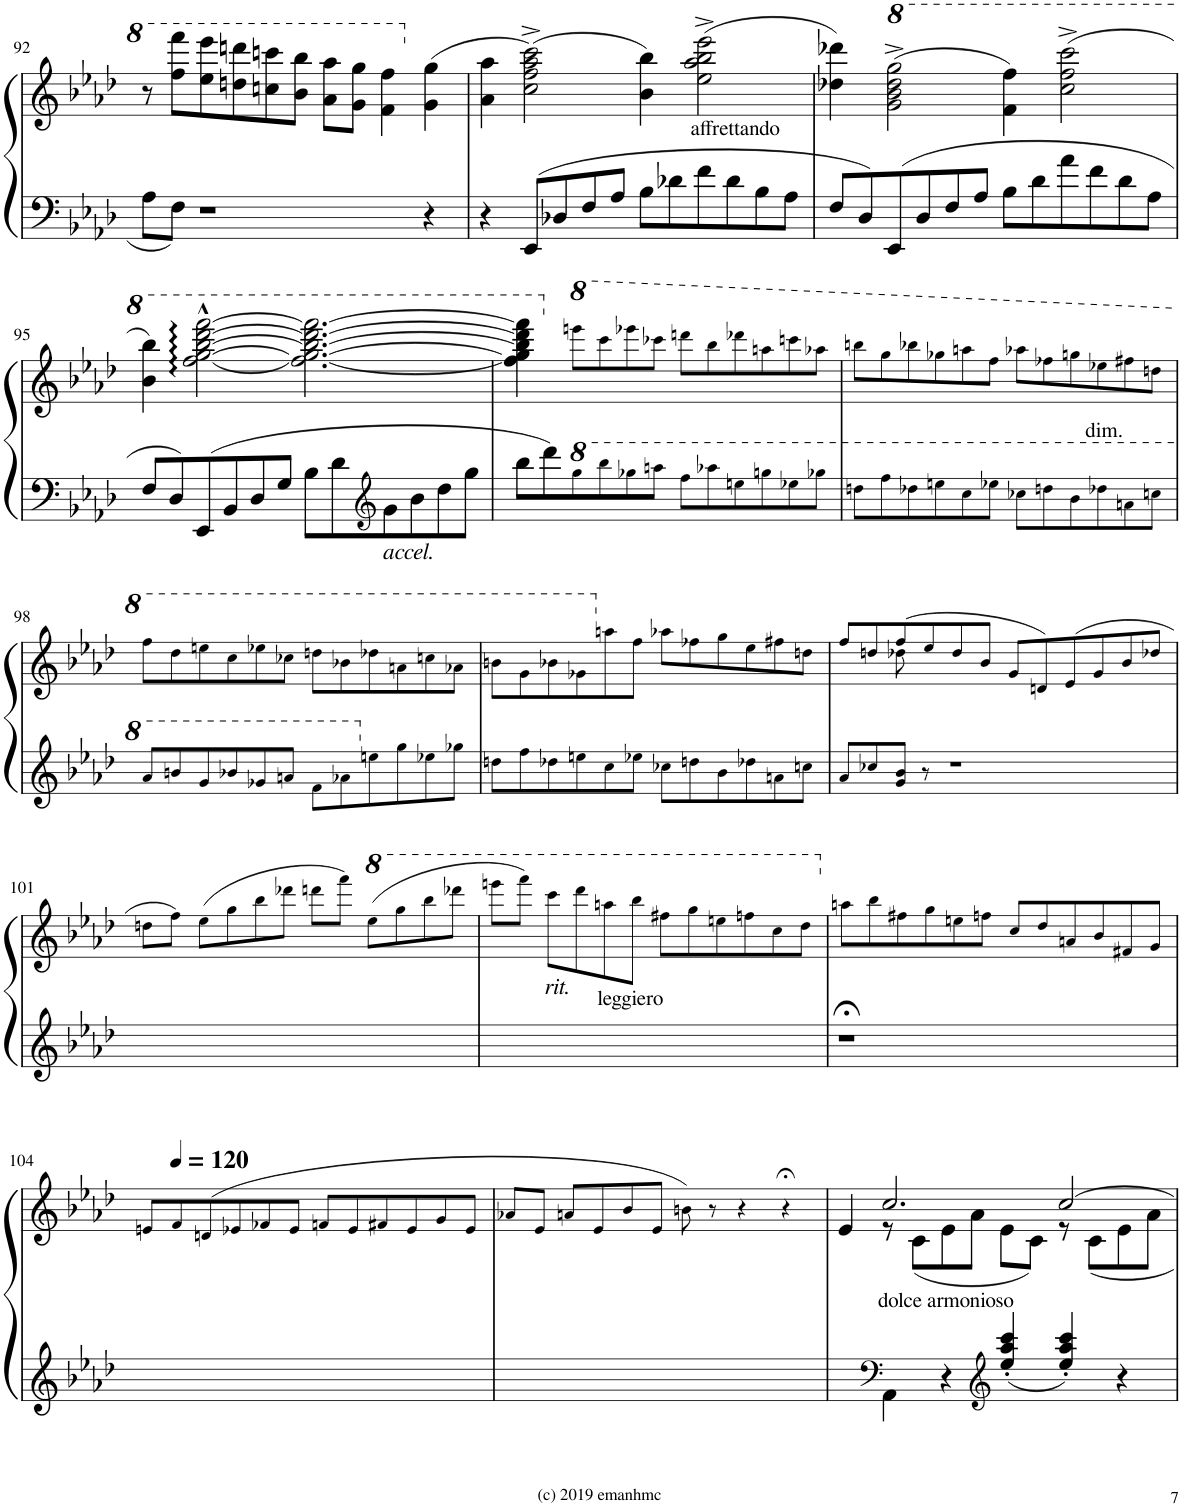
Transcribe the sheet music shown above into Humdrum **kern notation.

**kern	**kern
*part1	*part1
*staff2	*staff1
*I"Piano	*
*I'Pno.	*
!!LO:PB:g=z
*clefF4	*clefG2
*k[b-e-a-d-]	*k[b-e-a-d-]
*M6/4	*M6/4
=92	=92
8A-\L	8r
8F\J	8fff\ 8ffff\L
1r	8eee-\ 8eeee-\
.	8dddn\ 8ddddn\
.	8cccn\ 8ccccn\
.	8bb-\ 8bbb-\J
.	8aa-\ 8aaa-\L
.	8gg\ 8ggg\J
.	4ff\ 4fff\
4r	(4g\ 4gg\
=93	=93
4r	4a-\ 4aa-\
8EE-/L	(2cc\^ 2ff\^ 2aa-\^ 2ccc\^)
8D-X/	.
8F/	.
8A-/J	.
8B-\L	4b-\ 4bb-\)
8d-X\	.
!	!LO:TX:b:t=affrettando
8f\	(2ee-\^ 2aa-\^ 2bb-\^ 2eee-\^
8d-\	.
8B-\	.
8A-\J	.
=94	=94
8F/L	4dd-X\ 4ddd-X\)
8D-/	.
*	*8va
8EE-/	(2gg\^ 2bb-\^ 2ddd-\^ 2ggg\^
8D-/	.
8F/	.
8A-/J	.
8B-\L	4ff\ 4fff\)
8d-\	.
8a-\	(2ccc\^ 2fff\^ 2cccc\^
8f\	.
8d-\	.
8A-\J	.
!!LO:LB:g=z
=95	=95
8F/L	4bb-\ 4bbb-\)
8D-/	.
8EE-/	[2fff\^^ [2ggg\^^ [2bbb-\^^ [2dddd-\^^ [2ffff\^^
8BB-/	.
8D-/	.
8G/J	.
8B-\L	2.fff\_ 2.ggg\_ 2.bbb-\_ 2.dddd-\_ 2.ffff\_
8d-\	.
*clefG2	*
!LO:TX:b:i:t=accel.	!
8g\	.
8b-\	.
8dd-\	.
8gg\J	.
=96	=96
8bb-\L	4fff\] 4ggg\] 4bbb-\] 4dddd-\] 4ffff\]
8ddd-\	.
*8va	*
*	*X8va
*	*8va
8ggg!\	8eeeen!\L
8bbb-!\	8cccc!\
8ggg-X!\	8eeee-X!\
8aaan!\J	8cccc-X!\J
8fff!\L	8ddddn!\L
8aaa-X!\	8bbb-!\
8eeen!\	8dddd-X!\
8gggn!\	8aaan!\
8eee-X!\	8ccccn!\
8ggg-X!\J	8aaa-X!\J
=97	=97
8dddn!\L	8bbbn!\L
8fff!\	8ggg!\
8ddd-X!\	8bbb-X!\
8eeen!\	8ggg-X!\
8ccc!\	8aaan!\
8eee-X!\J	8fff!\J
8ccc-X!\L	8aaa-X!\L
8dddn!\	8fff-X!\
8bb-!\	8gggn!\
!	!LO:TX:b:t=dim.
8ddd-X!\	8eee-X!\
8aan!\	8fff#X!\
8cccn!\J	8dddn!\J
!!LO:LB:g=z
=98	=98
8aa-!/L	8fff!\L
8bbn!/	8ddd-!\
8gg!/	8eeen!\
8bb-X!/	8ccc!\
8gg-X!/	8eee-X!\
8aan!/J	8ccc-X!\J
8ff!\L	8dddn!\L
8aa-X!\	8bb-X!\
*X8va	*
8een!\	8ddd-X!\
8gg!\	8aan!\
8ee-X!\	8cccn!\
8gg-X!\J	8aa-X!\J
=99	=99
8ddn!\L	8bbn!\L
8ff!\	8gg!\
8dd-X!\	8bb-X!\
8een!\	8gg-X!\
*	*X8va
8cc!\	8aan!\
8ee-X!\J	8ff!\J
8cc-X!\L	8aa-X!\L
8ddn!\	8ff-X!\
8b-!\	8gg!\
8dd-X!\	8ee-!\
8an!\	8ff#X!\
8ccn!\J	8ddn!\J
=100	=100
*	*^
8a-!/L	8ff!/L	4ryy
8cc-X!/	8ddn!/	.
8g!/ 8b-!/J	(>8ff!/	8dd-X!\
8r	8ee-!/	1ryy
1r	8dd-!/	.
.	8b-!/J	.
.	8g!/L	.
.	8dn!/)	.
.	(>8e-!/	.
.	8g!/	.
.	8b-!/	.
.	8dd-X!/J	8ryy
*	*v	*v
!!LO:LB:g=z
=101	=101
2ryy	8ddn!\L
.	8ff!\J)
.	(>8ee-!\L
.	8gg!\
4ryy	8bb-!\
.	8ddd-X!\J
2.ryy	8dddn!\L
.	8fff!\J)
*	*8va
.	(>8eee-!\L
.	8ggg!\
.	8bbb-!\
.	8dddd-X!\J
=102	=102
2.ryy	8eeeen!\L
.	8ffff!\J)
!	!LO:TX:b:i:t=rit.
.	8cccc!\L
.	8dddd-!\
!	!LO:TX:b:t=leggiero
.	8aaan!\
.	8bbb-!\J
2ryy	8fff#X!\L
.	8ggg!\
.	8eeen!\
.	8fffn!\
4ryy	8ccc!\
.	8ddd-!\J
=103	=103
*	*X8va
1r;<	8aan!\L
.	8bb-!\
.	8ff#X!\
.	8gg!\
.	8een!\
.	8ffn!\J
.	8cc!/L
.	8dd-!/
4ryy	8an!/
.	8b-!/
4ryy	8f#X!/
.	8g!/J
!!LO:LB:g=z
=104	=104
4ryy	8en!/L
*	*MM120
.	8f!/
4ryy	(8dn!/
.	8e-X!/
4ryy	8f-X!/
.	8e-!/J
2.ryy	8fn!/L
.	8e-!/
.	8f#X!/
.	8e-!/
.	8g!/
.	8e-!/J
=105	=105
2.ryy	8a-X!/L
.	8e-!/J
.	8an!/L
.	8e-!/
.	8b-!/
.	8e-!/J
2.ryy	8bn!\)
.	8r
.	4r
.	4r;<
=106	=106
*	*^
4ryy	4e-^/	4ryy
*clefF4	*	*
!	!LO:TX:b:t=dolce armonioso	!
4AA-\	2.cc^/	8r
.	.	(8c\L
4r	.	8e-\
.	.	8a-\J
*clefG2	*	*
4ee-/' 4aa-/' 4ccc/'	.	8e-\L
.	.	8c\J)
4ee-/' 4aa-/' 4ccc/'	[2cc^/	8r
.	.	8c\L
4r	.	8e-\
.	.	8a-\J
*	*v	*v
=	=
*-	*-
